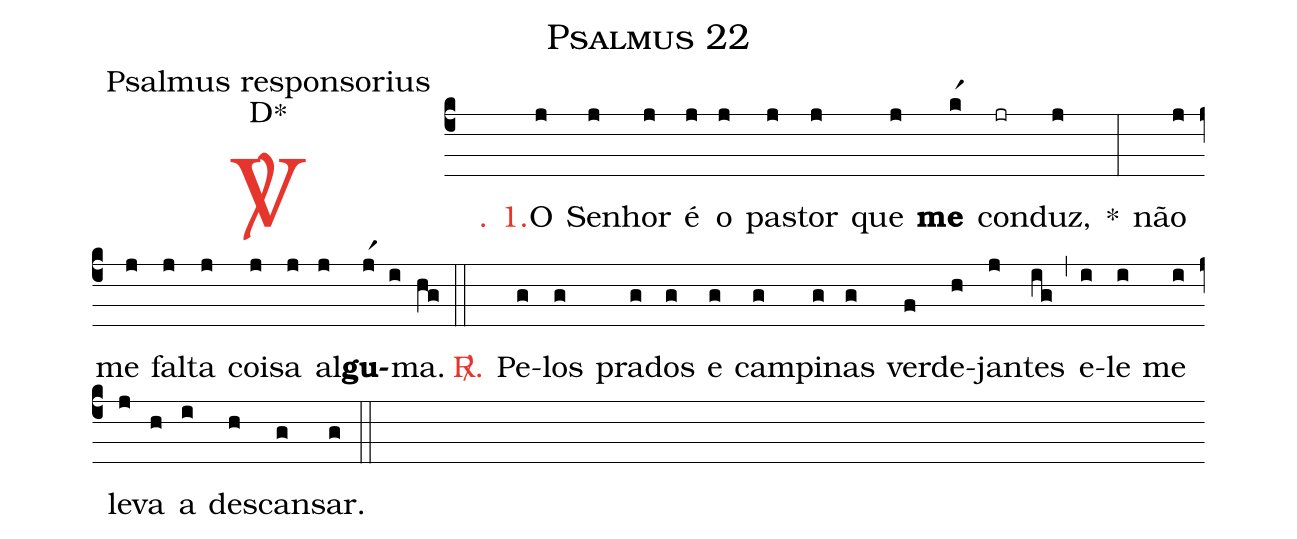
name: Psalmus 22;
office-part: Psalmus responsorius;
mode: D\GreStar;
%%
(c4)

<c><sp>V/</sp>. 1.</c>() O(j) Se(j)nhor(j) é(j) o(j) pas(j)tor(j) que(j) <b>me</b>(kr1) con(jr)duz,(j) *(:) não(j) me(j) fal(j)ta(j) coi(j)sa(j) al(j)<b>gu</b>(jr1 i)ma.(hg)

(::)

<nlba><c><sp>R/</sp>.</c>() Pe</nlba>(g)los(g) pra(g)dos(g) e(g) cam(g)pi(g)nas(g) ver(f)de(h)jan(j)tes(ig) (,) e(i)le(i) me(i) le(j)va(h) a(i) des(h)can(g)sar.(g)

(::)
